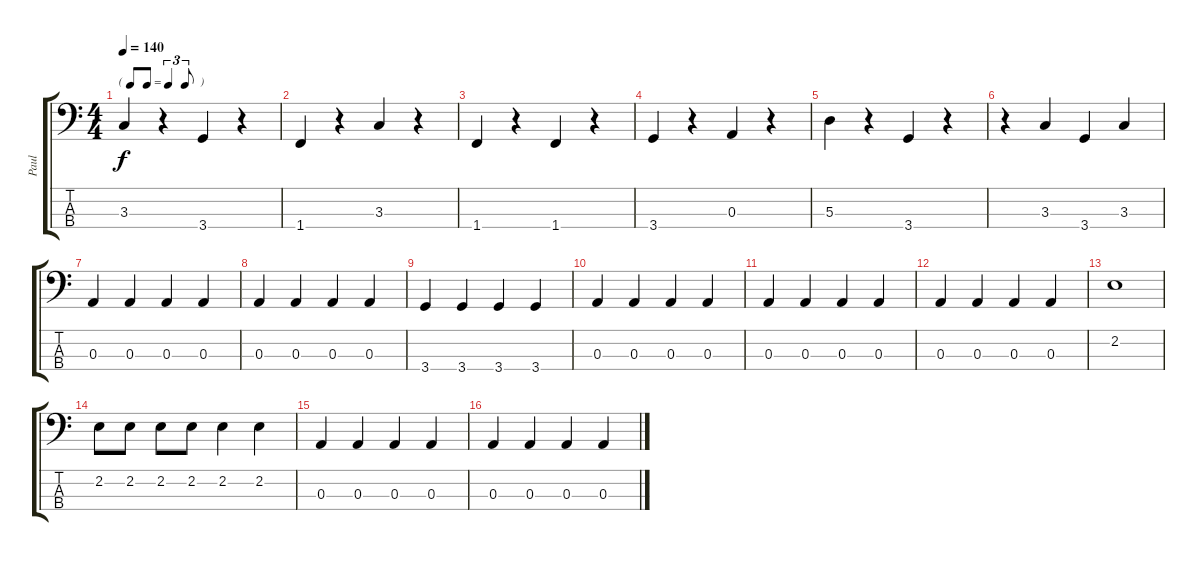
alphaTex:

\track ("Paul" "Paul") {instrument electricbasspick}
\staff {score tabs}
\tuning (G2 D2 A1 E1) {hide}
\ts (4 4)
\tf triplet8th
\tempo 140
\clef f4
\ks c
3.3.4{dy f} r.4 3.4.4 r.4 |
1.4.4 r.4 3.3.4 r.4 |
1.4.4 r.4 1.4.4 r.4 |
3.4.4 r.4 0.3.4 r.4 |
5.3.4 r.4 3.4.4 r.4 |
r.4 3.3.4 3.4.4 3.3.4 |
0.3.4 0.3.4 0.3.4 0.3.4 |
0.3.4 0.3.4 0.3.4 0.3.4 |
3.4.4 3.4.4 3.4.4 3.4.4 |
0.3.4 0.3.4 0.3.4 0.3.4 |
0.3.4 0.3.4 0.3.4 0.3.4 |
0.3.4 0.3.4 0.3.4 0.3.4 |
2.2.1 |
2.2.8 2.2.8 2.2.8 2.2.8 2.2.4 2.2.4 |
0.3.4 0.3.4 0.3.4 0.3.4 |
0.3.4 0.3.4 0.3.4 0.3.4
